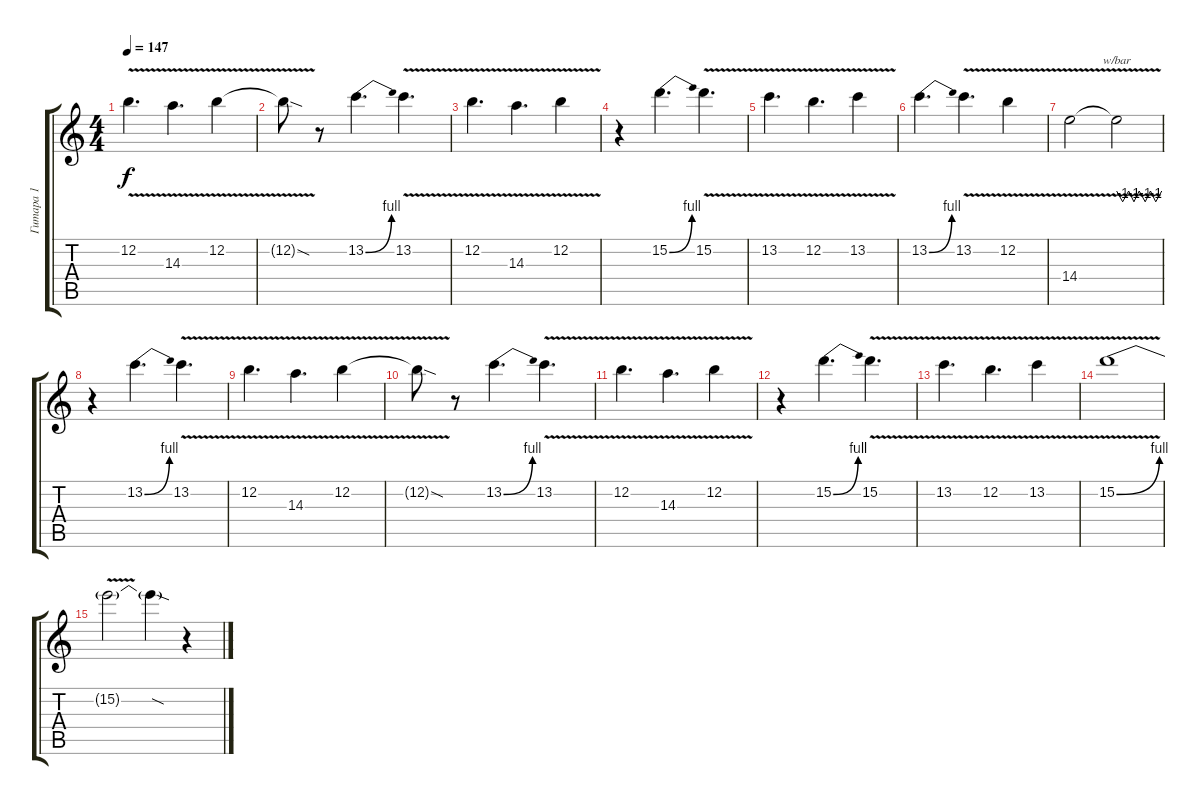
\track ("Гитара 1" "Гитара 1") {instrument distortionguitar}
\staff {score tabs}
\tuning (E4 B3 G3 D3 A2 E2) {hide}
\ts (4 4)
\tempo 147
\clef g2
\ks c
12.2{v}.4{d dy f} 14.3{v}.4{d} 12.2{v}.4 |
12.2{sod t}.8 r.8 13.2{be (bend 0 0 60 4)}.4{d} 13.2{v}.4{d} |
12.2{v}.4{d} 14.3{v}.4{d} 12.2{v}.4 |
r.4 15.2{be (bend 0 0 60 4)}.4{d} 15.2{v}.4{d} |
13.2{v}.4{d} 12.2{v}.4{d} 13.2{v}.4 |
13.2{be (bend 0 0 60 4)}.4{d} 13.2{v}.4{d} 12.2{v}.4 |
14.4{v}.2 14.4{t}.2{tbe (custom default 0 0 8 -4 16 0 23 -4 30 0 38 -4 45 0 52 -4 60 0)} |
r.4 13.2{be (bend 0 0 60 4)}.4{d} 13.2{v}.4{d} |
12.2{v}.4{d} 14.3{v}.4{d} 12.2{v}.4 |
12.2{sod t}.8 r.8 13.2{be (bend 0 0 60 4)}.4{d} 13.2{v}.4{d} |
12.2{v}.4{d} 14.3{v}.4{d} 12.2{v}.4 |
r.4 15.2{be (bend 0 0 60 4)}.4{d} 15.2{v}.4{d} |
13.2{v}.4{d} 12.2{v}.4{d} 13.2{v}.4 |
15.2{be (bend 0 0 60 4) v}.1 |
15.2{t}.2 15.2{sod t}.4 r.4
